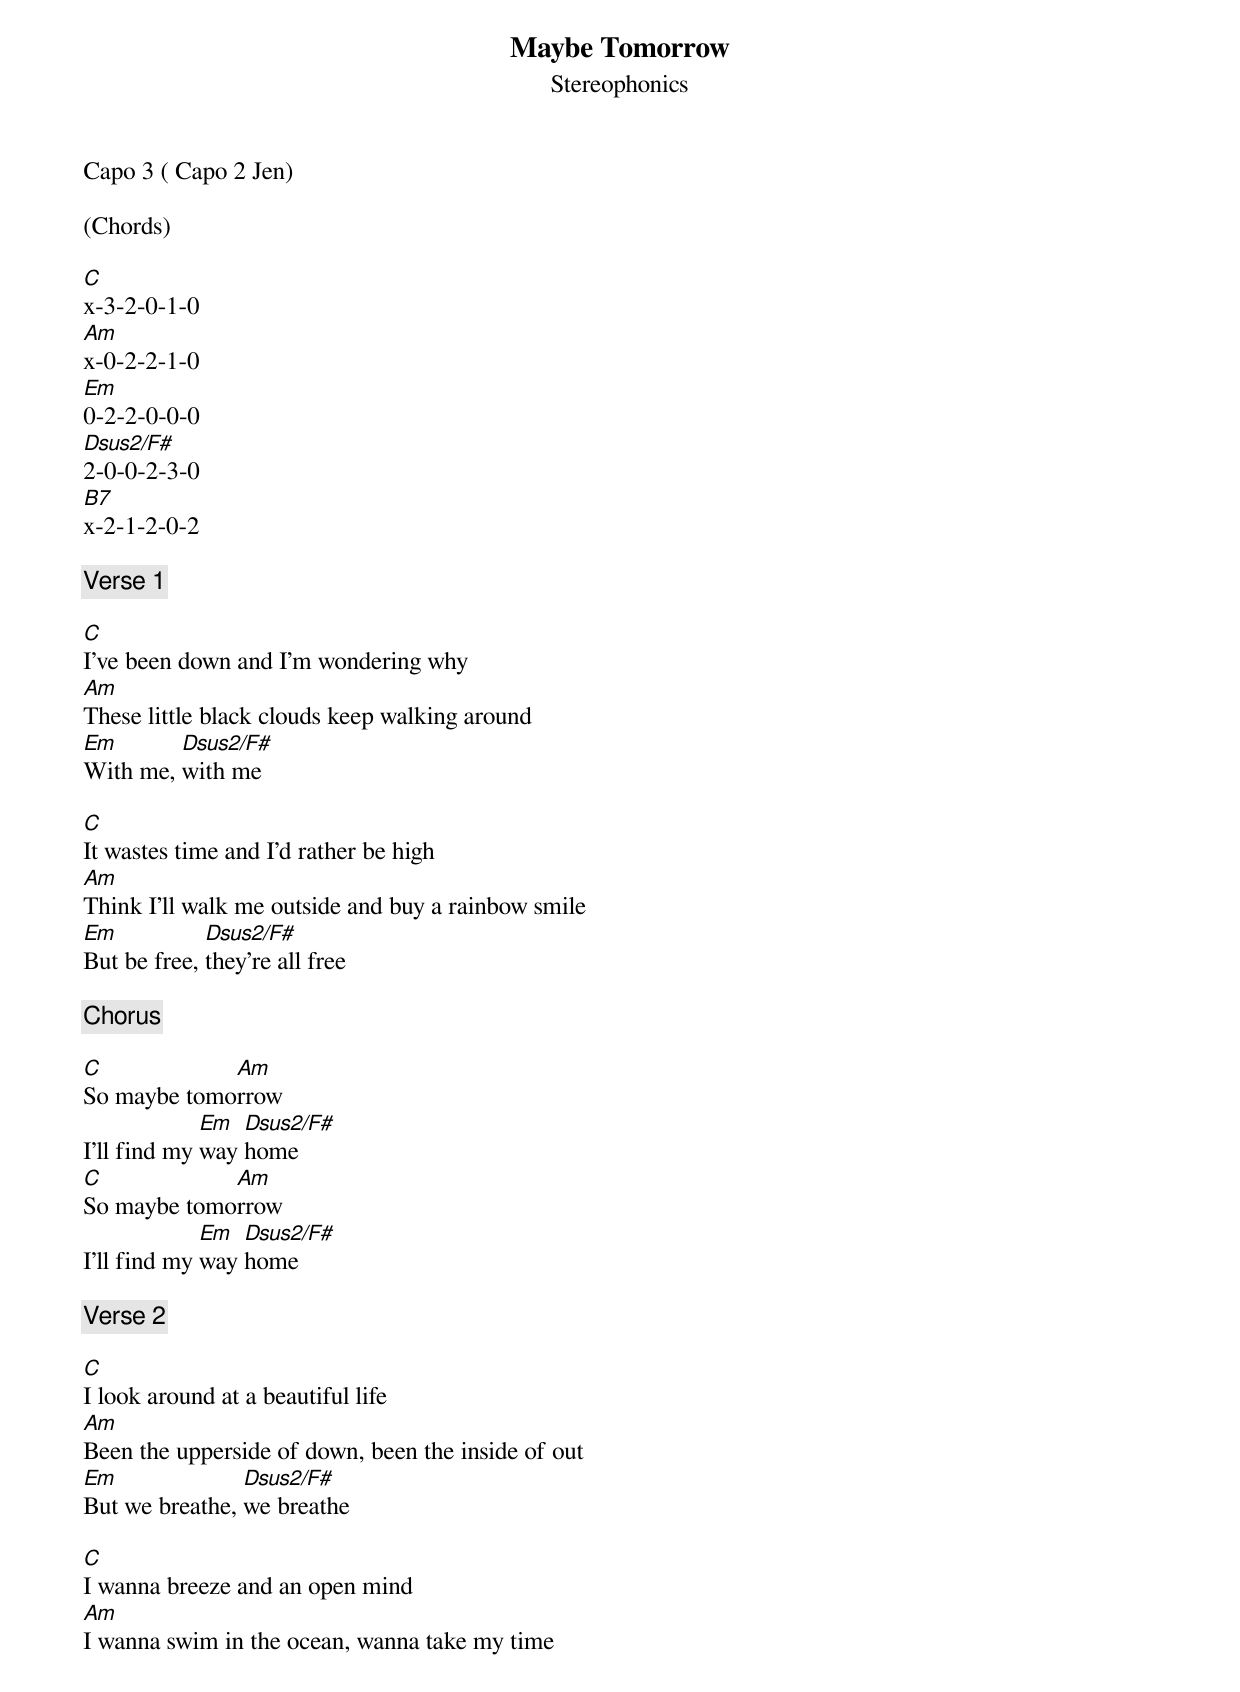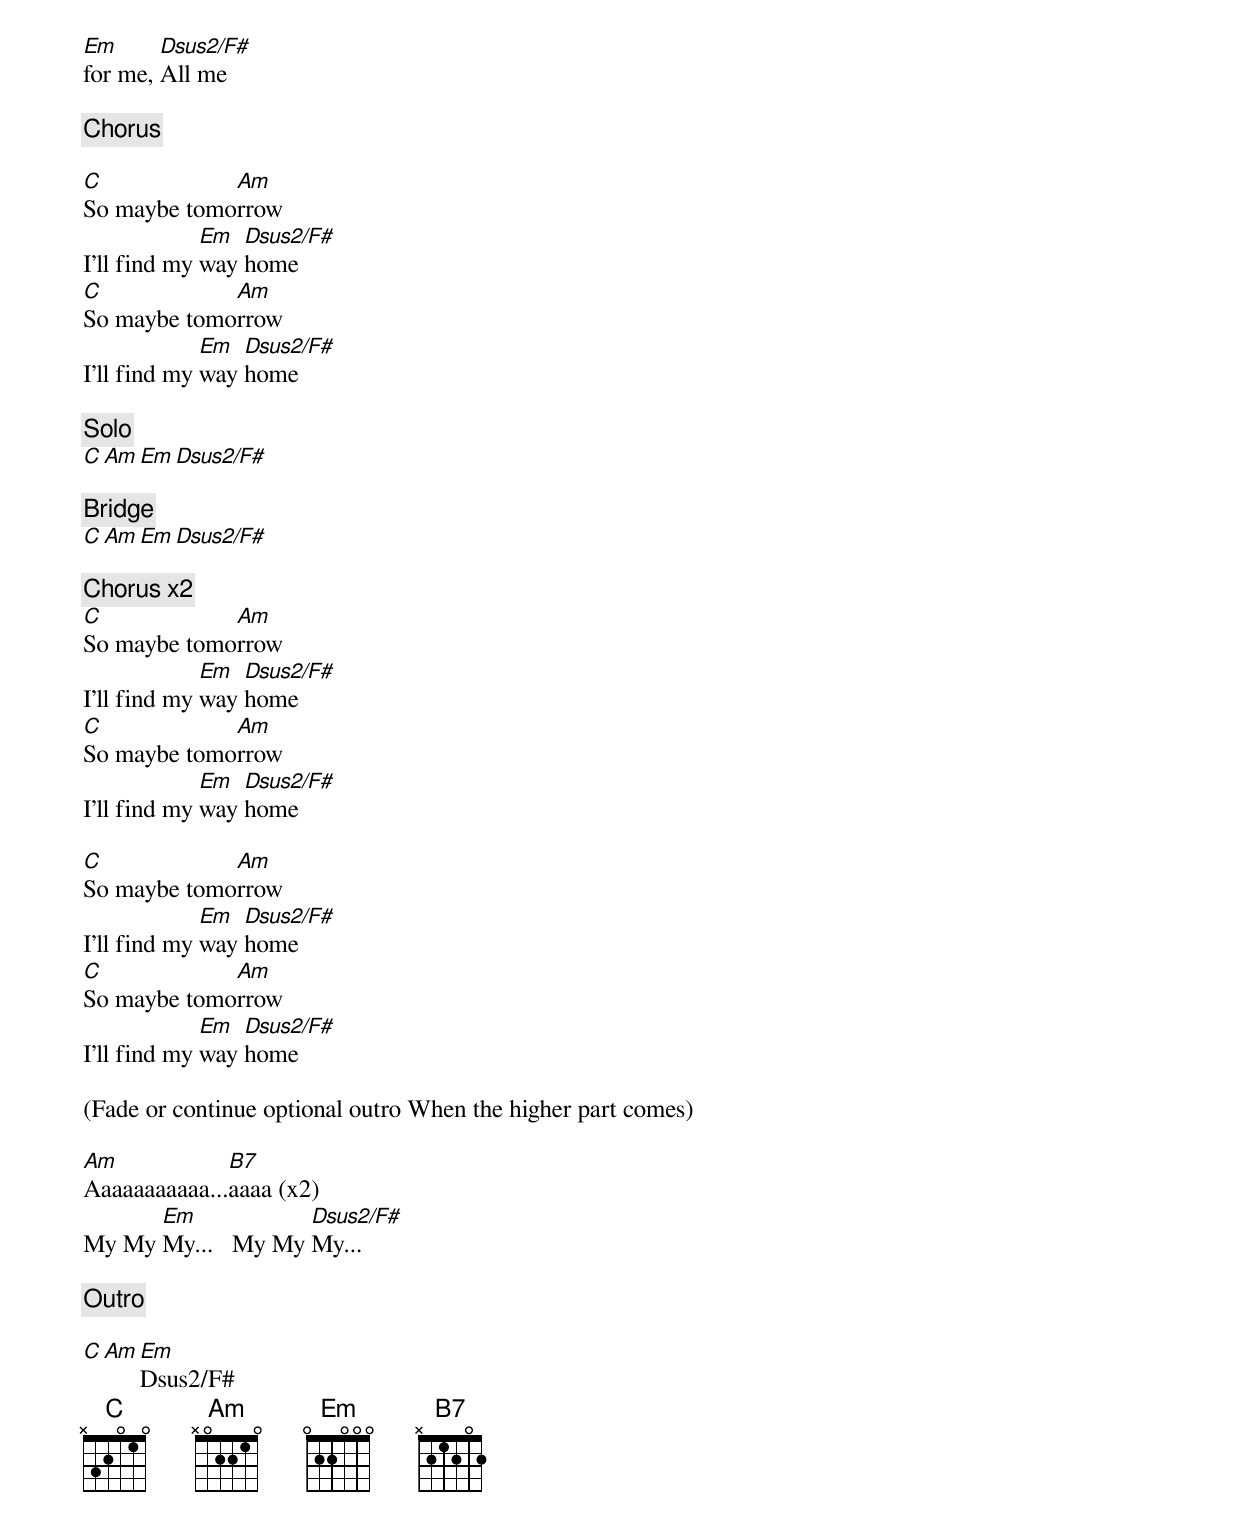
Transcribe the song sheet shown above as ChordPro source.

{t: Maybe Tomorrow}
{st: Stereophonics}

Capo 3 ( Capo 2 Jen)

(Chords)

[C]x-3-2-0-1-0
[Am]x-0-2-2-1-0
[Em]0-2-2-0-0-0
[Dsus2/F#]2-0-0-2-3-0
[B7]x-2-1-2-0-2

{c: Verse 1}

[C]I've been down and I'm wondering why
[Am]These little black clouds keep walking around
[Em]With me, [Dsus2/F#]with me

[C]It wastes time and I'd rather be high
[Am]Think I'll walk me outside and buy a rainbow smile
[Em]But be free, [Dsus2/F#]they're all free

{c: Chorus}

[C]So maybe tomo[Am]rrow
I'll find my [Em]way [Dsus2/F#]home
[C]So maybe tomo[Am]rrow
I'll find my [Em]way [Dsus2/F#]home

{c: Verse 2}

[C]I look around at a beautiful life
[Am]Been the upperside of down, been the inside of out
[Em]But we breathe, [Dsus2/F#]we breathe

[C]I wanna breeze and an open mind
[Am]I wanna swim in the ocean, wanna take my time
[Em]for me, [Dsus2/F#]All me

{c: Chorus}

[C]So maybe tomo[Am]rrow
I'll find my [Em]way [Dsus2/F#]home
[C]So maybe tomo[Am]rrow
I'll find my [Em]way [Dsus2/F#]home

{c: Solo}
[C][Am][Em][Dsus2/F#]

{c: Bridge}
[C][Am][Em][Dsus2/F#]

{c: Chorus x2}
[C]So maybe tomo[Am]rrow
I'll find my [Em]way [Dsus2/F#]home
[C]So maybe tomo[Am]rrow
I'll find my [Em]way [Dsus2/F#]home

[C]So maybe tomo[Am]rrow
I'll find my [Em]way [Dsus2/F#]home
[C]So maybe tomo[Am]rrow
I'll find my [Em]way [Dsus2/F#]home

(Fade or continue optional outro When the higher part comes)

[Am]Aaaaaaaaaaa...[B7]aaaa (x2)
My My [Em]My...   My My [Dsus2/F#]My...

{c: Outro}

[C][Am][Em]Dsus2/F#
